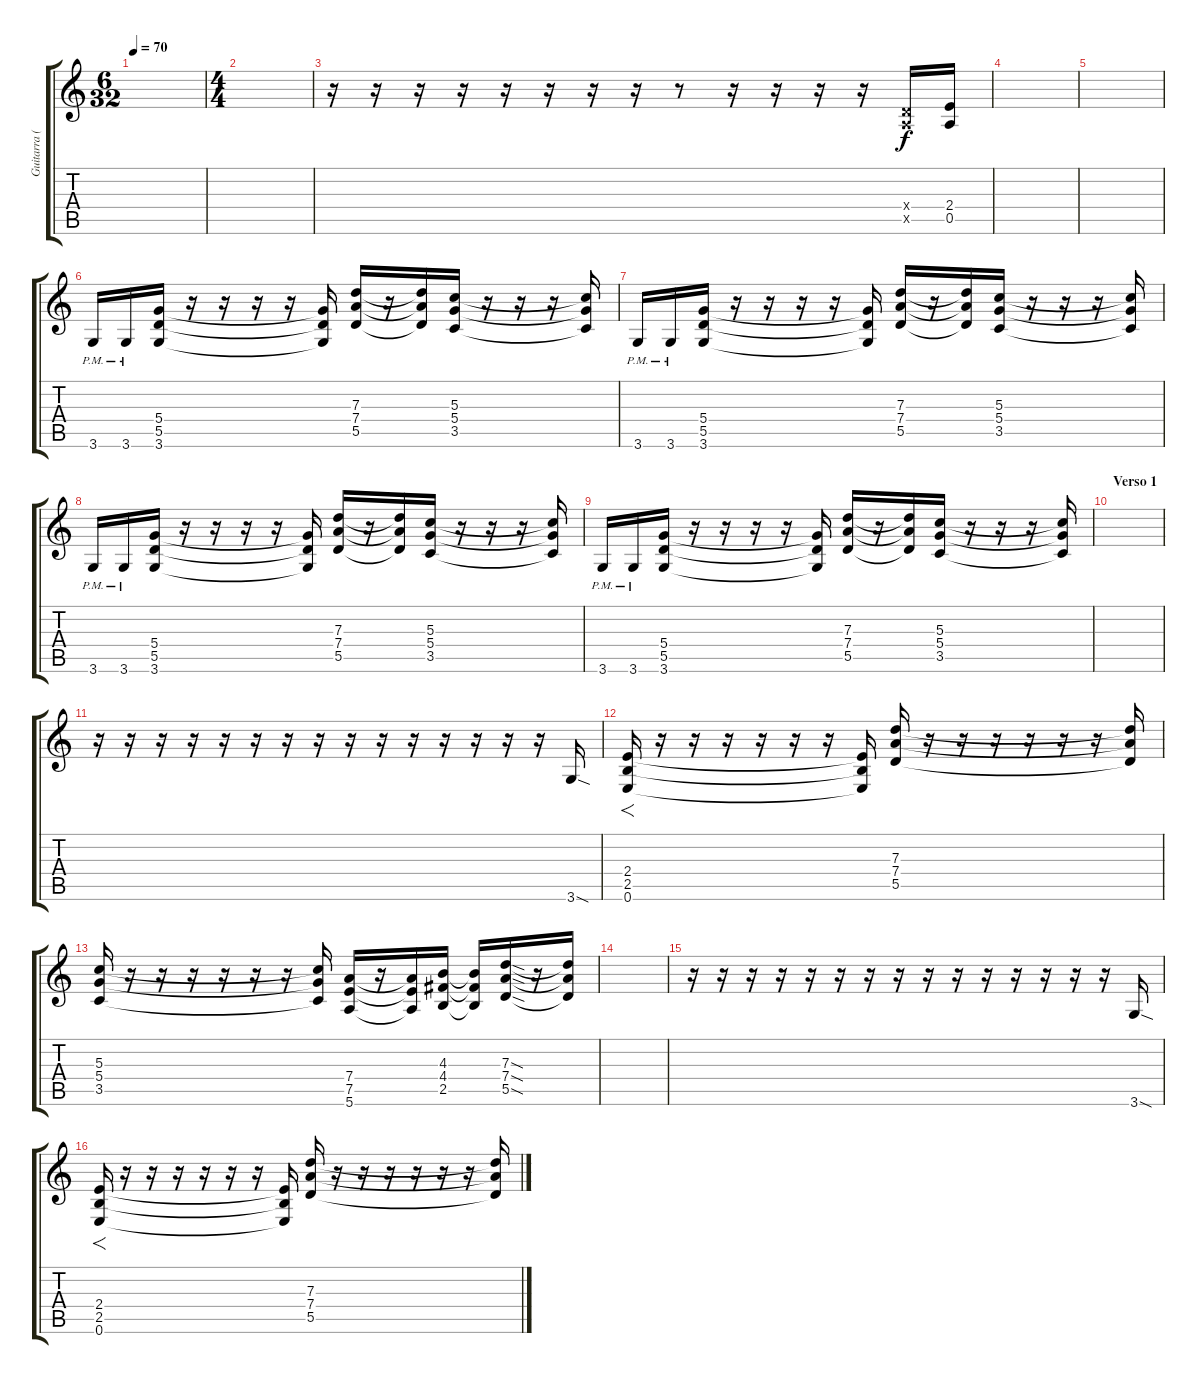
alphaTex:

\track ("Guitarra (Distortion)" "Guitarra (") {instrument overdrivenguitar}
\staff {score tabs}
\tuning (E4 B3 G3 D3 A2 E2) {hide}
\ts (6 32)
\tempo 70
\clef g2
\ks c
|
\ts (4 4)
|
r.16 r.16 r.16 r.16 r.16 r.16 r.16 r.16 r.8 r.16 r.16 r.16 r.16 (0.4{x} 0.5{x}).16 (2.4 0.5).16 |
|
|
3.6{pm}.16 3.6{pm}.16 (5.4 5.5 3.6).16 r.16 r.16 r.16 r.16 (5.4{t} 5.5{t} 3.6{t}).16 (7.3 7.4 5.5).16 r.16 (7.3{t} 7.4{t} 5.5{t}).16 (5.3 5.4 3.5).16 r.16 r.16 r.16 (5.3{t} 5.4{t} 3.5{t}).16 |
3.6{pm}.16 3.6{pm}.16 (5.4 5.5 3.6).16 r.16 r.16 r.16 r.16 (5.4{t} 5.5{t} 3.6{t}).16 (7.3 7.4 5.5).16 r.16 (7.3{t} 7.4{t} 5.5{t}).16 (5.3 5.4 3.5).16 r.16 r.16 r.16 (5.3{t} 5.4{t} 3.5{t}).16 |
3.6{pm}.16 3.6{pm}.16 (5.4 5.5 3.6).16 r.16 r.16 r.16 r.16 (5.4{t} 5.5{t} 3.6{t}).16 (7.3 7.4 5.5).16 r.16 (7.3{t} 7.4{t} 5.5{t}).16 (5.3 5.4 3.5).16 r.16 r.16 r.16 (5.3{t} 5.4{t} 3.5{t}).16 |
3.6{pm}.16 3.6{pm}.16 (5.4 5.5 3.6).16 r.16 r.16 r.16 r.16 (5.4{t} 5.5{t} 3.6{t}).16 (7.3 7.4 5.5).16 r.16 (7.3{t} 7.4{t} 5.5{t}).16 (5.3 5.4 3.5).16 r.16 r.16 r.16 (5.3{t} 5.4{t} 3.5{t}).16 |
\section ("" "Verso 1")
|
r.16 r.16 r.16 r.16 r.16 r.16 r.16 r.16 r.16 r.16 r.16 r.16 r.16 r.16 r.16 3.6{sod}.16 |
(2.4 2.5 0.6).16{f} r.16 r.16 r.16 r.16 r.16 r.16 (2.4{t} 2.5{t} 0.6{t}).16 (7.3 7.4 5.5).16 r.16 r.16 r.16 r.16 r.16 r.16 (7.3{t} 7.4{t} 5.5{t}).16 |
(5.3 5.4 3.5).16 r.16 r.16 r.16 r.16 r.16 r.16 (5.3{t} 5.4{t} 3.5{t}).16 (7.4 7.5 5.6).16 r.16 (7.4{t} 7.5{t} 5.6{t}).16 (4.3 4.4 2.5).16 (4.3{t} 4.4{t} 2.5{t}).16 (7.3{sod} 7.4{sod} 5.5{sod}).16 r.16 (7.3{t} 7.4{t} 5.5{t}).16 |
|
r.16 r.16 r.16 r.16 r.16 r.16 r.16 r.16 r.16 r.16 r.16 r.16 r.16 r.16 r.16 3.6{sod}.16 |
(2.4 2.5 0.6).16{f} r.16 r.16 r.16 r.16 r.16 r.16 (2.4{t} 2.5{t} 0.6{t}).16 (7.3 7.4 5.5).16 r.16 r.16 r.16 r.16 r.16 r.16 (7.3{t} 7.4{t} 5.5{t}).16
